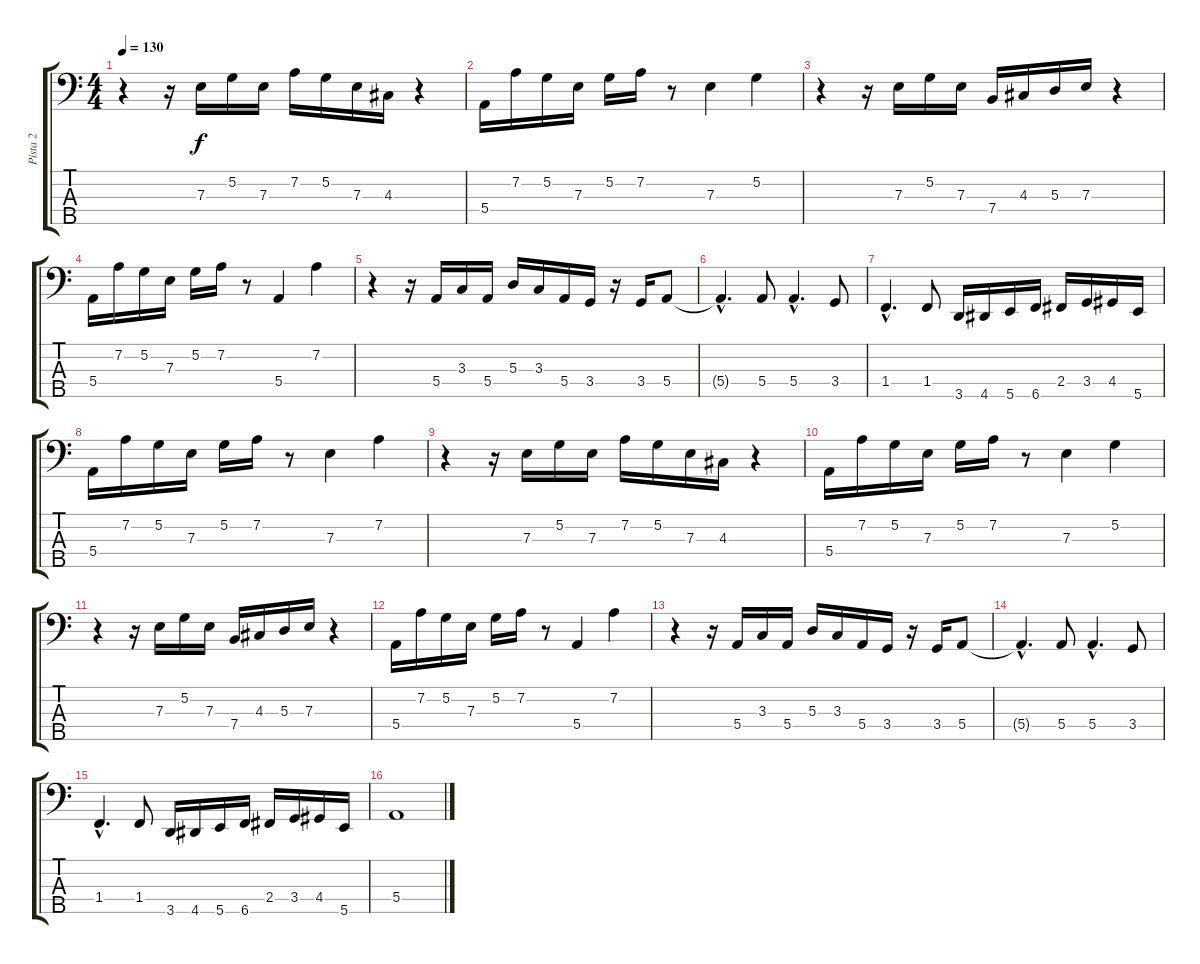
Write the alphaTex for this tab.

\track ("Pista 2" "Pista 2") {instrument fretlessbass}
\staff {score tabs}
\tuning (G2 D2 A1 E1 B0) {hide}
\ts (4 4)
\tempo 130
\clef f4
\ks c
r.4{dy f} r.16 7.3.16 5.2.16 7.3.16 7.2.16 5.2.16 7.3.16 4.3.16 r.4 |
5.4.16 7.2.16 5.2.16 7.3.16 5.2.16 7.2.16 r.8 7.3.4 5.2.4 |
r.4 r.16 7.3.16 5.2.16 7.3.16 7.4.16 4.3.16 5.3.16 7.3.16 r.4 |
5.4.16 7.2.16 5.2.16 7.3.16 5.2.16 7.2.16 r.8 5.4.4 7.2.4 |
r.4 r.16 5.4.16 3.3.16 5.4.16 5.3.16 3.3.16 5.4.16 3.4.16 r.16 3.4.16 5.4.8 |
5.4{hac t}.4{d} 5.4.8 5.4{hac}.4{d} 3.4.8 |
1.4{hac}.4{d} 1.4.8 3.5.16 4.5.16 5.5.16 6.5.16 2.4.16 3.4.16 4.4.16 5.5.16 |
5.4.16 7.2.16 5.2.16 7.3.16 5.2.16 7.2.16 r.8 7.3.4 7.2.4 |
r.4 r.16 7.3.16 5.2.16 7.3.16 7.2.16 5.2.16 7.3.16 4.3.16 r.4 |
5.4.16 7.2.16 5.2.16 7.3.16 5.2.16 7.2.16 r.8 7.3.4 5.2.4 |
r.4 r.16 7.3.16 5.2.16 7.3.16 7.4.16 4.3.16 5.3.16 7.3.16 r.4 |
5.4.16 7.2.16 5.2.16 7.3.16 5.2.16 7.2.16 r.8 5.4.4 7.2.4 |
r.4 r.16 5.4.16 3.3.16 5.4.16 5.3.16 3.3.16 5.4.16 3.4.16 r.16 3.4.16 5.4.8 |
5.4{hac t}.4{d} 5.4.8 5.4{hac}.4{d} 3.4.8 |
1.4{hac}.4{d} 1.4.8 3.5.16 4.5.16 5.5.16 6.5.16 2.4.16 3.4.16 4.4.16 5.5.16 |
5.4.1
